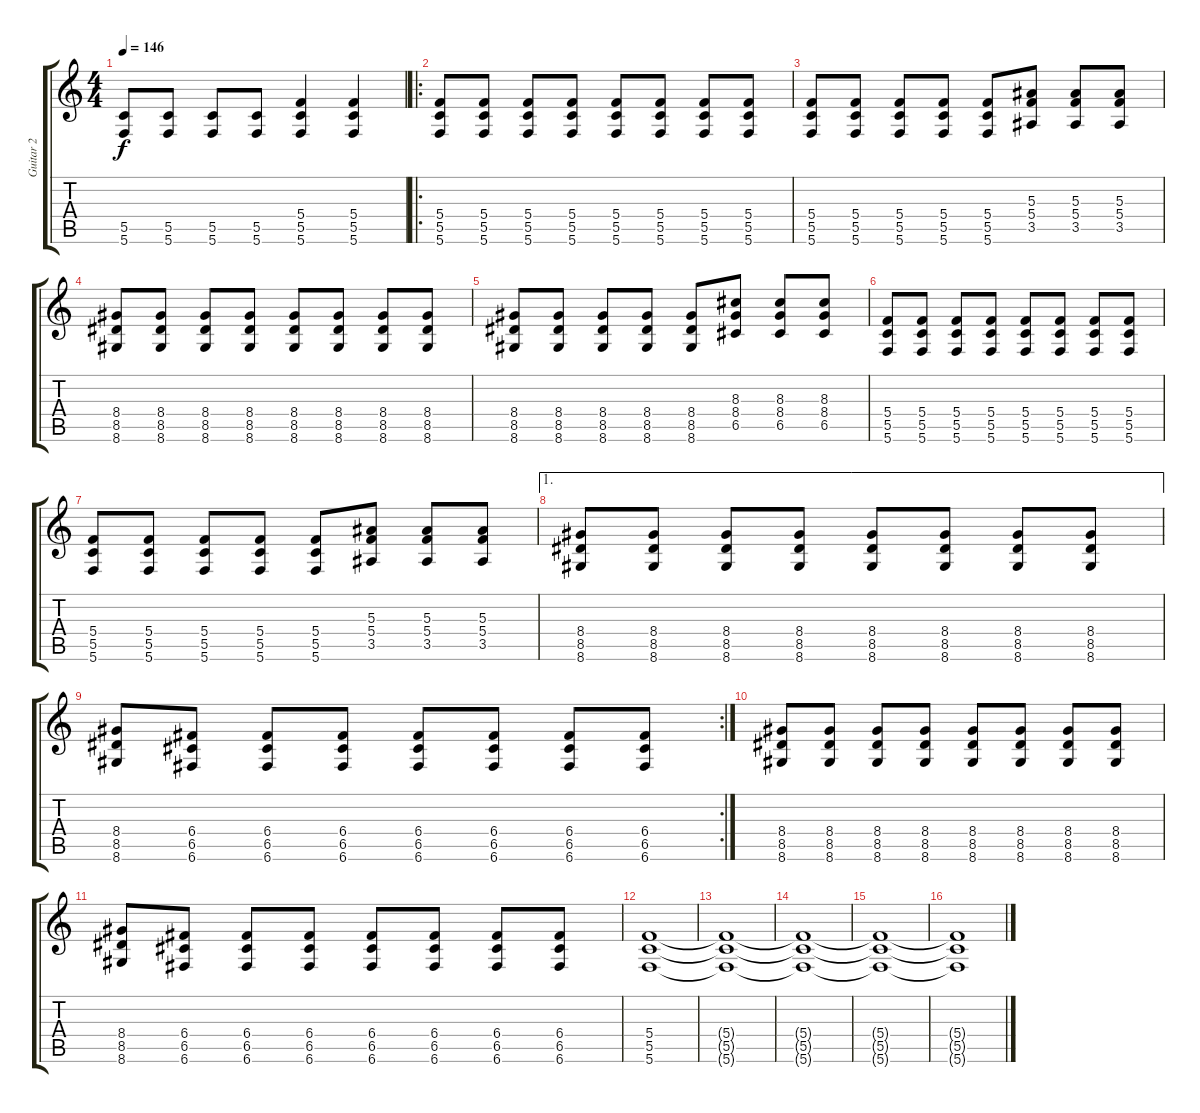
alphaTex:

\track ("Guitar 2" "Guitar 2") {instrument overdrivenguitar}
\staff {score tabs}
\tuning (D4 A3 F3 C3 G2 C2) {hide}
\ts (4 4)
\tempo 146
\clef g2
\ks c
(5.5 5.6).8{dy f} (5.5 5.6).8 (5.5 5.6).8 (5.5 5.6).8 (5.4 5.5 5.6).4 (5.4 5.5 5.6).4 |
\ro
(5.4 5.5 5.6).8 (5.4 5.5 5.6).8 (5.4 5.5 5.6).8 (5.4 5.5 5.6).8 (5.4 5.5 5.6).8 (5.4 5.5 5.6).8 (5.4 5.5 5.6).8 (5.4 5.5 5.6).8 |
(5.4 5.5 5.6).8 (5.4 5.5 5.6).8 (5.4 5.5 5.6).8 (5.4 5.5 5.6).8 (5.4 5.5 5.6).8 (5.3 5.4 3.5).8 (5.3 5.4 3.5).8 (5.3 5.4 3.5).8 |
(8.4 8.5 8.6).8 (8.4 8.5 8.6).8 (8.4 8.5 8.6).8 (8.4 8.5 8.6).8 (8.4 8.5 8.6).8 (8.4 8.5 8.6).8 (8.4 8.5 8.6).8 (8.4 8.5 8.6).8 |
(8.4 8.5 8.6).8 (8.4 8.5 8.6).8 (8.4 8.5 8.6).8 (8.4 8.5 8.6).8 (8.4 8.5 8.6).8 (8.3 8.4 6.5).8 (8.3 8.4 6.5).8 (8.3 8.4 6.5).8 |
(5.4 5.5 5.6).8 (5.4 5.5 5.6).8 (5.4 5.5 5.6).8 (5.4 5.5 5.6).8 (5.4 5.5 5.6).8 (5.4 5.5 5.6).8 (5.4 5.5 5.6).8 (5.4 5.5 5.6).8 |
(5.4 5.5 5.6).8 (5.4 5.5 5.6).8 (5.4 5.5 5.6).8 (5.4 5.5 5.6).8 (5.4 5.5 5.6).8 (5.3 5.4 3.5).8 (5.3 5.4 3.5).8 (5.3 5.4 3.5).8 |
\ae 1
(8.4 8.5 8.6).8 (8.4 8.5 8.6).8 (8.4 8.5 8.6).8 (8.4 8.5 8.6).8 (8.4 8.5 8.6).8 (8.4 8.5 8.6).8 (8.4 8.5 8.6).8 (8.4 8.5 8.6).8 |
\rc 2
(8.4 8.5 8.6).8 (6.4 6.5 6.6).8 (6.4 6.5 6.6).8 (6.4 6.5 6.6).8 (6.4 6.5 6.6).8 (6.4 6.5 6.6).8 (6.4 6.5 6.6).8 (6.4 6.5 6.6).8 |
(8.4 8.5 8.6).8 (8.4 8.5 8.6).8 (8.4 8.5 8.6).8 (8.4 8.5 8.6).8 (8.4 8.5 8.6).8 (8.4 8.5 8.6).8 (8.4 8.5 8.6).8 (8.4 8.5 8.6).8 |
(8.4 8.5 8.6).8 (6.4 6.5 6.6).8 (6.4 6.5 6.6).8 (6.4 6.5 6.6).8 (6.4 6.5 6.6).8 (6.4 6.5 6.6).8 (6.4 6.5 6.6).8 (6.4 6.5 6.6).8 |
(5.4 5.5 5.6).1{volume 0} |
(5.4{t} 5.5{t} 5.6{t}).1 |
(5.4{t} 5.5{t} 5.6{t}).1 |
(5.4{t} 5.5{t} 5.6{t}).1 |
(5.4{t} 5.5{t} 5.6{t}).1
